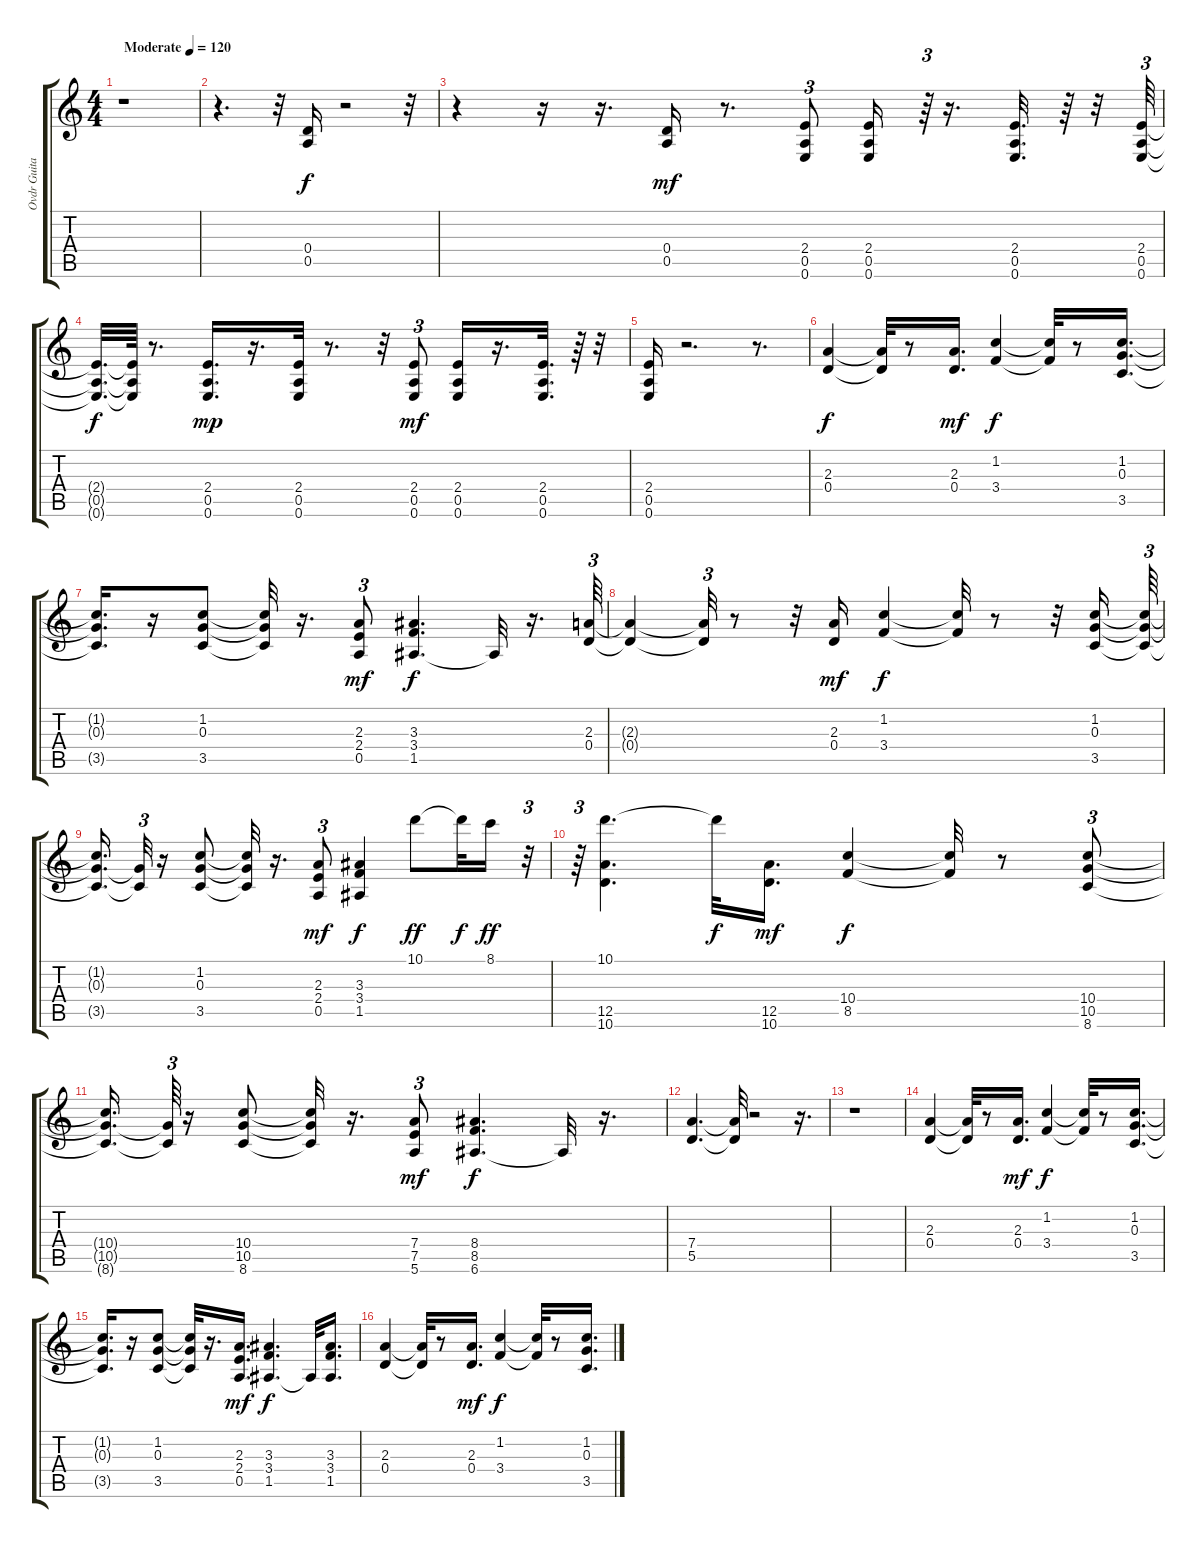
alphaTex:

\track ("Ovdr Guitar" "Ovdr Guita") {instrument overdrivenguitar}
\staff {score tabs}
\tuning (E4 B3 G3 D3 A2 E2) {hide}
\ts (4 4)
\tempo (120 "Moderate")
\clef g2
\ks c
r.1{dy f instrument overdrivenguitar} |
r.4{d} r.32 (0.4 0.5).16 r.2 r.32 |
r.4 r.16 r.16{d} (0.4 0.5).16{dy mf} r.8{d} (2.4 0.5 0.6).8{tu (3 2)} (2.4 0.5 0.6).16 r.64{tu (3 2)} r.16{d} (2.4 0.5 0.6).32{d} r.64 r.32 (2.4 0.5 0.6).64{tu (3 2)} |
(2.4{t} 0.5{t} 0.6{t}).32{d dy f} (2.4{t} 0.5{t} 0.6{t}).64 r.8{d} (2.4 0.5 0.6).16{d dy mp} r.16{d} (2.4 0.5 0.6).32 r.8{d} r.32 (2.4 0.5 0.6).8{tu (3 2) dy mf} (2.4 0.5 0.6).16 r.16{d} (2.4 0.5 0.6).32{d} r.64 r.32 |
(2.4 0.5 0.6).16 r.2{d} r.8{d} |
(2.3 0.4).4{dy f} (2.3{t} 0.4{t}).32 r.8 (2.3 0.4).16{d dy mf} (1.2 3.4).4{dy f} (1.2{t} 3.4{t}).32 r.8 (1.2 0.3 3.5).16{d} |
(1.2{t} 0.3{t} 3.5{t}).16{d} r.16 (1.2 0.3 3.5).8 (1.2{t} 0.3{t} 3.5{t}).32 r.16{d} (2.3 2.4 0.5).8{tu (3 2) dy mf} (3.3 3.4 1.5).4{d dy f} 1.5{t}.32 r.16{d} (2.3 0.4).64{tu (3 2)} |
(2.3{t} 0.4{t}).4 (2.3{t} 0.4{t}).32{tu (3 2)} r.8 r.32 (2.3 0.4).16{dy mf} (1.2 3.4).4{dy f} (1.2{t} 3.4{t}).32 r.8 r.32 (1.2 0.3 3.5).16 (1.2{t} 0.3{t} 3.5{t}).64{tu (3 2)} |
(1.2{t} 0.3{t} 3.5{t}).16{d} (0.3{t} 3.5{t}).32{tu (3 2)} r.16 (1.2 0.3 3.5).8 (1.2{t} 0.3{t} 3.5{t}).32 r.16{d} (2.3 2.4 0.5).8{tu (3 2) dy mf} (3.3 3.4 1.5).4{dy f} 10.1.8{dy ff} 10.1{t}.32{dy f} 8.1.16{dy ff} r.32{tu (3 2)} |
r.64{tu (3 2)} (10.1 12.5 10.6).4{d} 10.1{t}.32{dy f} (12.5 10.6).16{d dy mf} (10.4 8.5).4{dy f} (10.4{t} 8.5{t}).32 r.8 (10.4 10.5 8.6).8{tu (3 2)} |
(10.4{t} 10.5{t} 8.6{t}).16{d} (10.5{t} 8.6{t}).64{tu (3 2)} r.16 (10.4 10.5 8.6).8 (10.4{t} 10.5{t} 8.6{t}).32 r.16{d} (7.4 7.5 5.6).8{tu (3 2) dy mf} (8.4 8.5 6.6).4{d dy f} 6.6{t}.32 r.16{d} |
(7.4 5.5).4{d} (7.4{t} 5.5{t}).32 r.2 r.16{d} |
r.1 |
(2.3 0.4).4 (2.3{t} 0.4{t}).32 r.8 (2.3 0.4).16{d dy mf} (1.2 3.4).4{dy f} (1.2{t} 3.4{t}).32 r.8 (1.2 0.3 3.5).16{d} |
(1.2{t} 0.3{t} 3.5{t}).16{d} r.16 (1.2 0.3 3.5).8 (1.2{t} 0.3{t} 3.5{t}).32 r.16{d} (2.3 2.4 0.5).16{d dy mf} (3.3 3.4 1.5).4{d dy f} 1.5{t}.32 (3.3 3.4 1.5).16{d} |
(2.3 0.4).4 (2.3{t} 0.4{t}).32 r.8 (2.3 0.4).16{d dy mf} (1.2 3.4).4{dy f} (1.2{t} 3.4{t}).32 r.8 (1.2 0.3 3.5).16{d}
